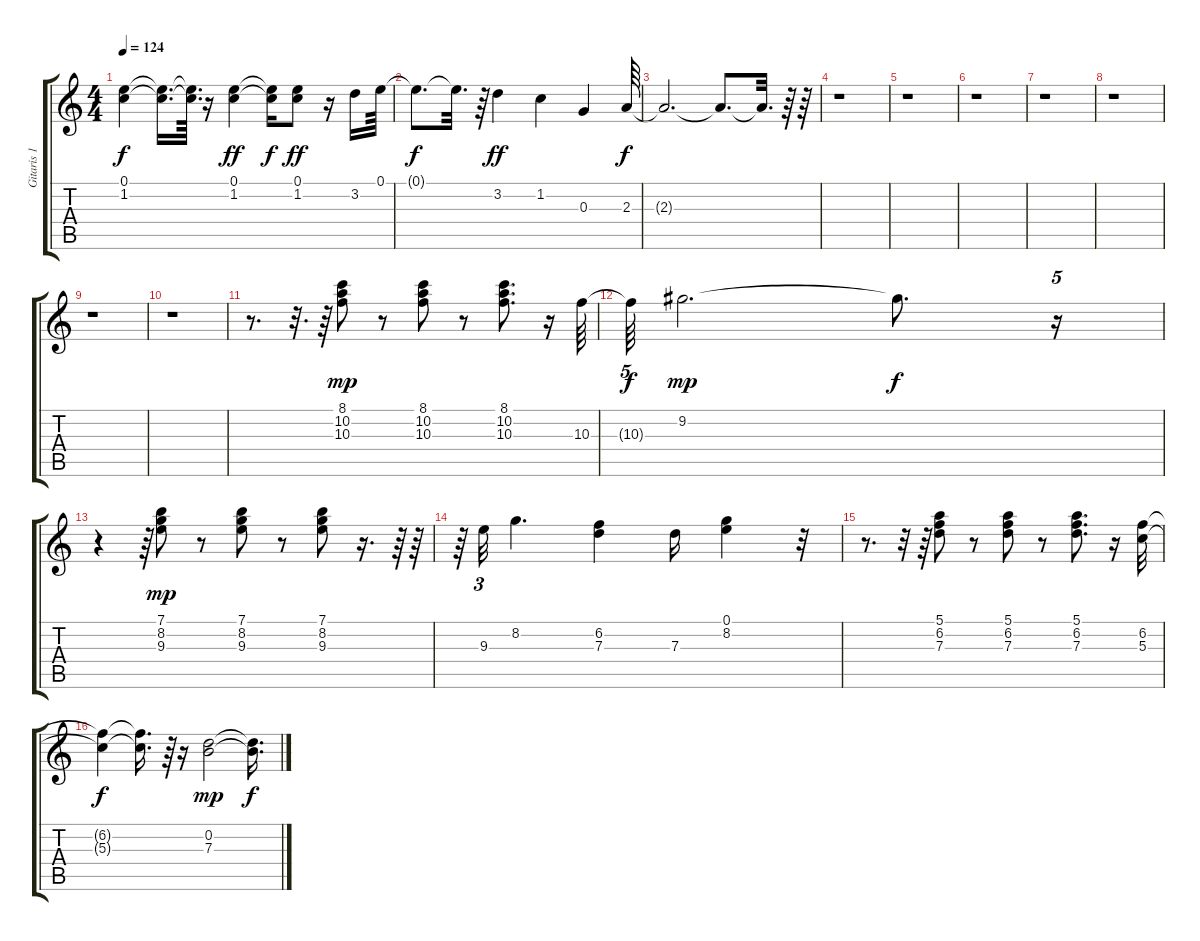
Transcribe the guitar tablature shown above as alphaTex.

\track ("Gitaris 1" "Gitaris 1") {instrument distortionguitar}
\staff {score tabs}
\tuning (E4 B3 G3 D3 A2 E2) {hide}
\ts (4 4)
\tempo 124
\clef g2
\ks c
(0.1{t} 1.2{t}).4{dy f} (0.1{t} 1.2{t}).16{d} (0.1{t} 1.2{t}).64{d} r.16 (0.1 1.2).4{dy ff} (0.1{t} 1.2{t}).16{dy f} (0.1 1.2).8{dy ff} r.16 3.2.16 0.1.64 |
0.1{t}.8{d dy f} 0.1{t}.32{d} r.64 3.2.4{dy ff} 1.2.4 0.3.4 2.3.64{dy f} |
2.3{t}.2{d} 2.3{t}.8{d} 2.3{t}.32{d} r.64 r.64 |
r.1 |
r.1 |
r.1 |
r.1 |
r.1 |
r.1 |
r.1 |
r.8{d} r.32{d} r.64 (8.1 10.2 10.3).8{dy mp} r.8 (8.1 10.2 10.3).8 r.8 (8.1 10.2 10.3).8{d} r.16 10.3.64 |
10.3{t}.64{tu (5 4) dy f} 9.2.2{d dy mp} 9.2{t}.8{d dy f} r.16{tu (5 4)} |
r.4 r.64{tu (5 4)} (7.1 8.2 9.3).8{dy mp} r.8 (7.1 8.2 9.3).8 r.8 (7.1 8.2 9.3).8 r.16{d} r.64 r.64 |
r.64{tu (5 4)} 9.3.32{tu (3 2)} 8.2.4{d} (6.2 7.3).4 7.3.16 (0.1 8.2).4 r.32 |
r.8{d} r.32 r.64 (5.1 6.2 7.3).8 r.8 (5.1 6.2 7.3).8 r.8 (5.1 6.2 7.3).8{d} r.16 (6.2 5.3).32 |
(6.2{t} 5.3{t}).4{dy f} (6.2{t} 5.3{t}).16{d} r.64 r.16 (0.2 7.3).2{dy mp} (0.2{t} 7.3{t}).16{d dy f}
